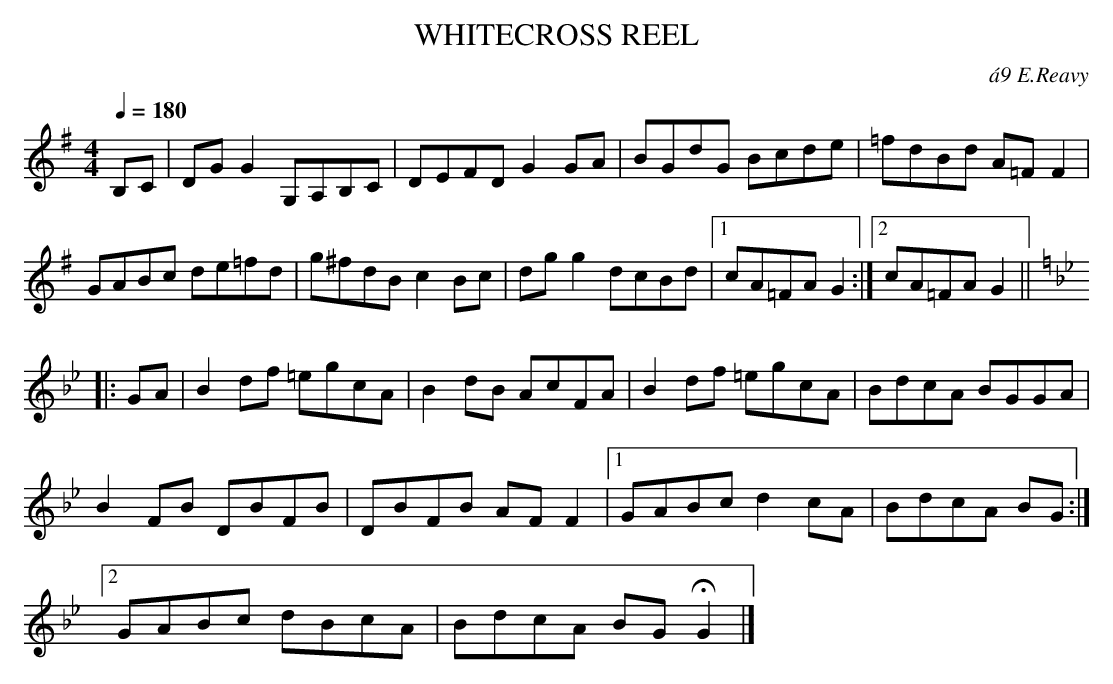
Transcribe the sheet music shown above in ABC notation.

X:1
T:WHITECROSS REEL
C:\'a9 E.Reavy
Y:"allegro moderato"
Q:1/4=180
M:4/4
L:1/8
K:G
B,C|DGG2 G,A,B,C|DEFD G2GA|BGdG Bcde|=fdBd A=FF2|
GABc de=fd|g^fdB c2 Bc|dgg2 dcBd|1 cA=FA G2:|\
[2 cA=FA G2||
K:Gm
|:GA|B2 df =egcA|B2 dB AcFA|B2 df =egcA|BdcA BGGA|
B2 FB DBFB|DBFB AFF2|1 GABc d2 cA|BdcA BG:|
[2 GABc dBcA|BdcA BGHG2|]
